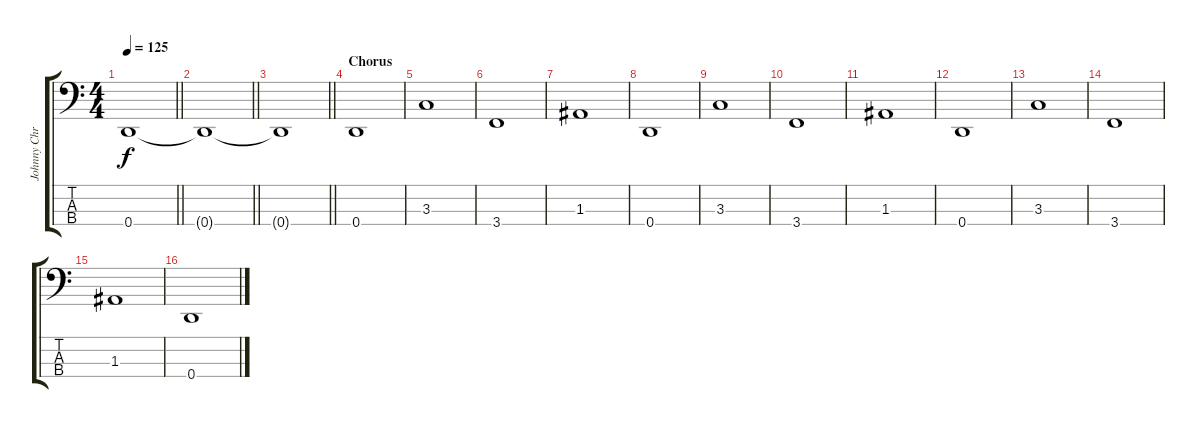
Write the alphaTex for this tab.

\track ("Johnny Christ" "Johnny Chr") {instrument electricbasspick}
\staff {score tabs}
\tuning (G2 D2 A1 D1) {hide}
\ts (4 4)
\tempo 125
\clef f4
\barLineRight lightlight
\ks c
0.4{t}.1{dy f} |
\barLineRight lightlight
0.4{t}.1 |
\barLineRight lightlight
0.4{t}.1 |
\section ("" "Chorus")
0.4.1 |
3.3.1 |
3.4.1 |
1.3.1 |
0.4.1 |
3.3.1 |
3.4.1 |
1.3.1 |
0.4.1 |
3.3.1 |
3.4.1 |
1.3.1 |
0.4.1
